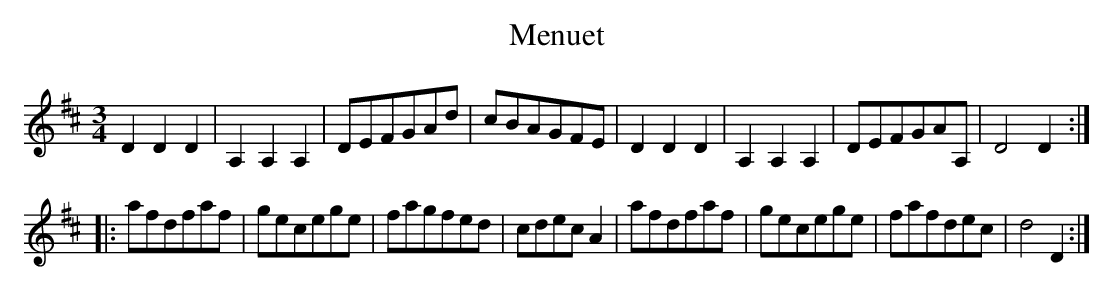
X:1
T:Menuet
K:Dmaj
M:3/4
L:1/8
D2 D2 D2|A,2 A,2 A,2|DEFGAd|cBAGFE|D2 D2 D2|A,2 A,2 A,2|DEFGAA,|D4 D2:|
|:afdfaf|gecege|fagfed|cdec A2|afdfaf|gecege|fafdec|d4 D2:|]
